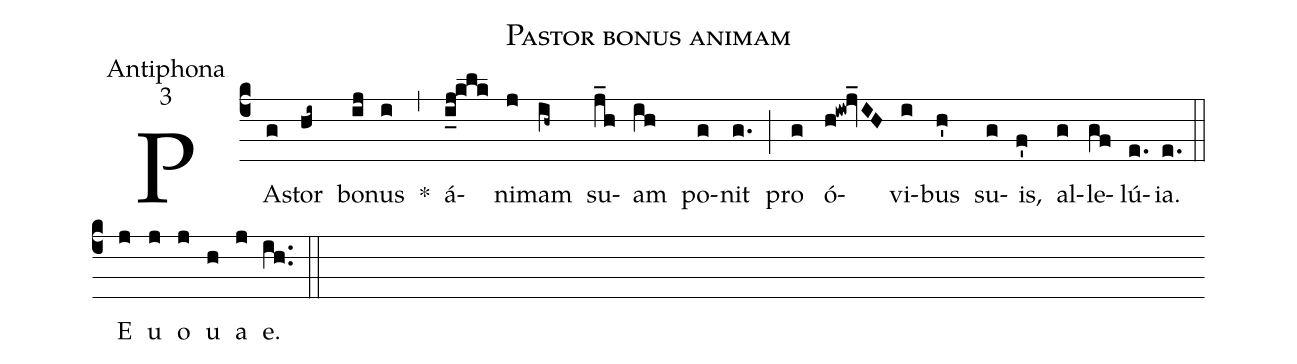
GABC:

name:Pastor bonus animam;
office-part:Antiphona;
mode:3;
%%
(c4) PA(g)stor(hi~) bo(ij)nus(i) *(,) á(i_j!klk)ni(j)mam(ih~) su(j_h)am(ih) po(g)nit(g.) (;) pro(g) ó(h!iw!jv_IH)vi(i)bus(h') su(g)is,(f') al(g)le(gf)lú(e.)ia.(e.) (::) <eu>E(j) u(j) o(j) u(h) a(j) e.</eu>(ih..) (::)
